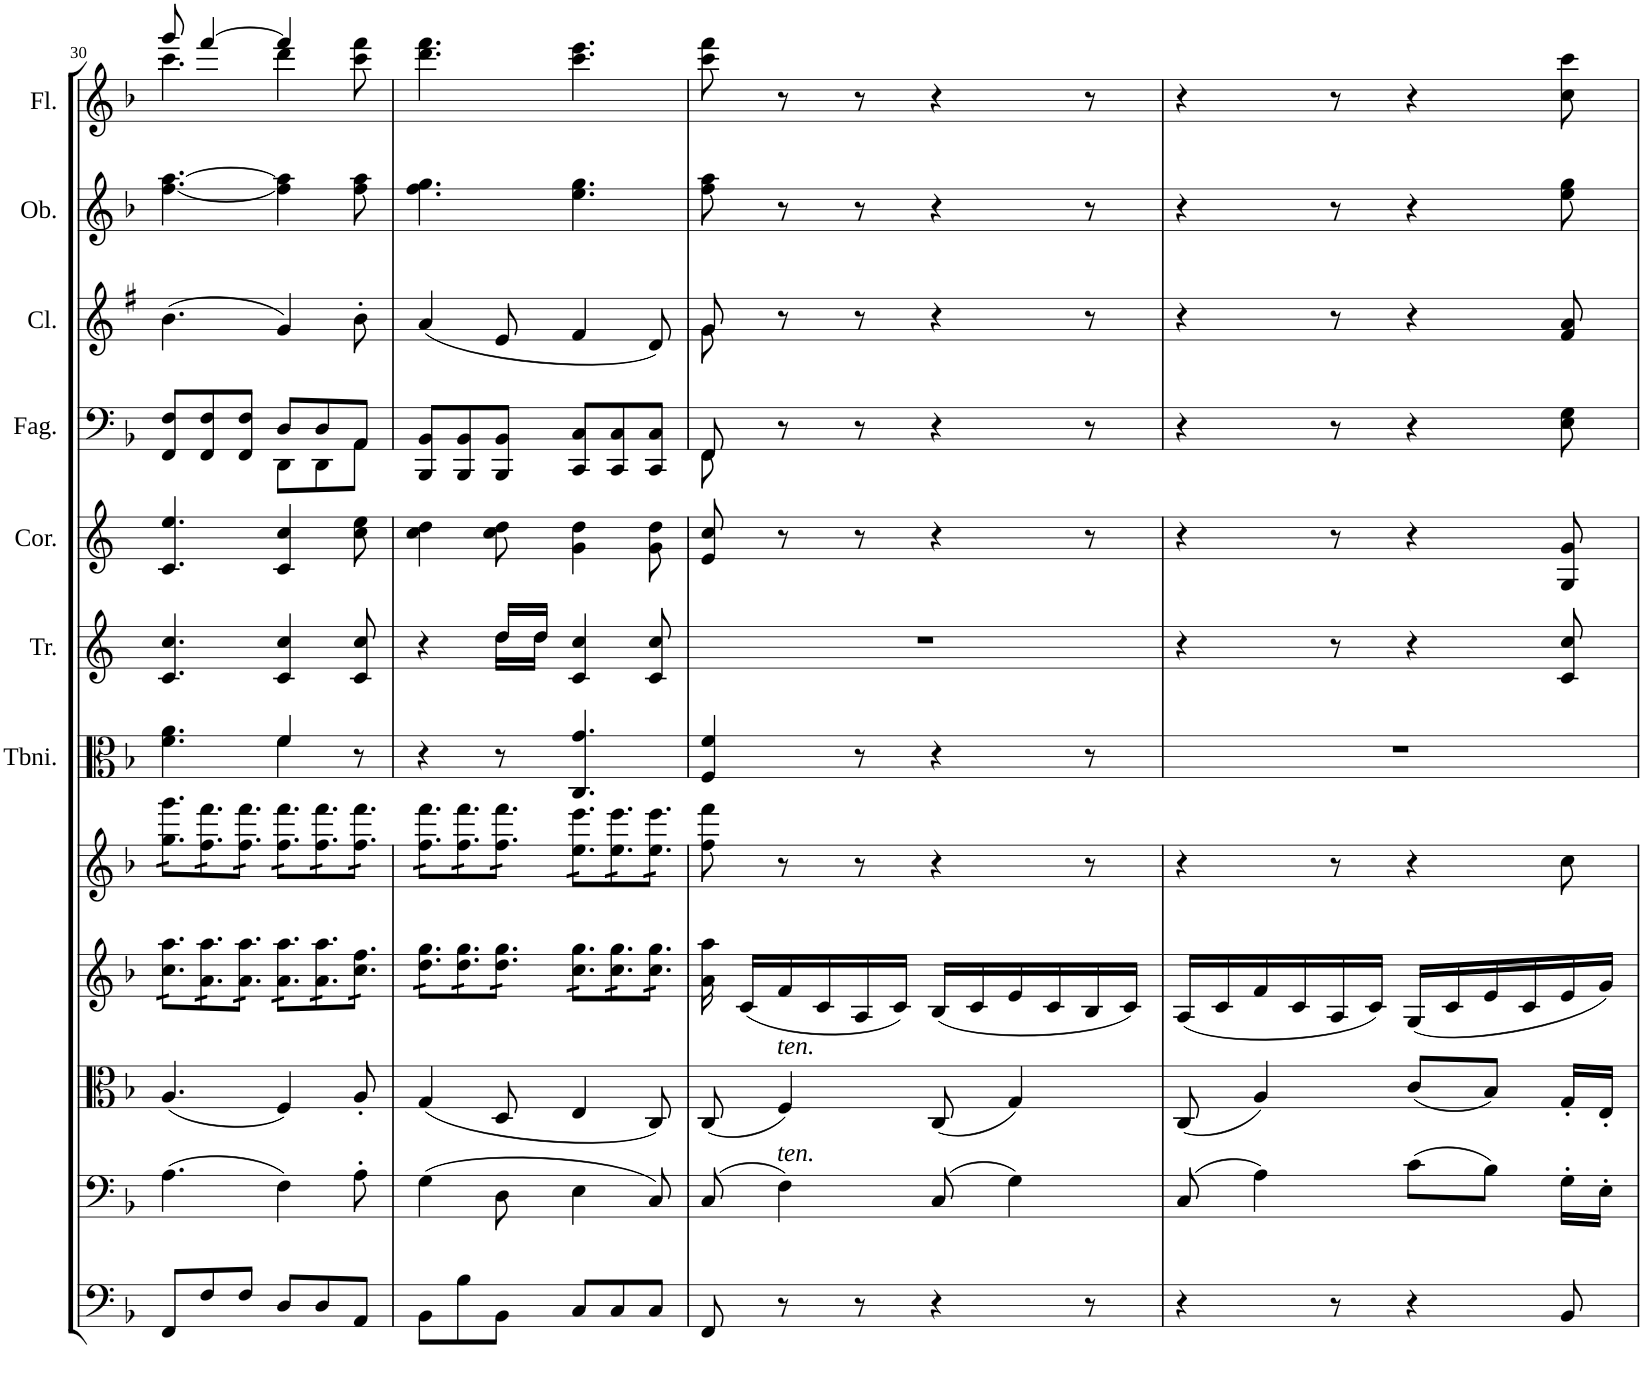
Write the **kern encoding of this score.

**kern	**kern	**kern	**kern	**kern	**kern	**kern	**kern	**kern	**kern	**kern	**kern
*part12	*part11	*part10	*part9	*part8	*part7	*part6	*part5	*part4	*part3	*part2	*part1
*staff12	*staff11	*staff10	*staff9	*staff8	*staff7	*staff6	*staff5	*staff4	*staff3	*staff2	*staff1
*I"Basso	*I"Violoncello	*I"Viola	*I"Violino II	*I"Violino I	*I"Tromboni Alto e Tenore	*I"Trombe in C	*I"Corni in F	*I"Fagotti	*I"Clarinetti in B	*I"Oboi	*I"Flauti
*	*	*	*	*	*I'Tbni.	*I'Tr.	*I'Cor.	*I'Fag.	*I'Cl.	*I'Ob.	*I'Fl.
!!LO:PB:g=z
*clefF4	*clefF4	*clefC3	*clefG2	*clefG2	*clefC3	*clefG2	*clefG2	*clefF4	*clefG2	*clefG2	*clefG2
*Trd7c12	*	*	*	*	*	*Trd1c2	*Trd4c7	*	*Trd1c2	*	*
*k[b-]	*k[b-]	*k[b-]	*k[b-]	*k[b-]	*k[b-]	*k[]	*k[]	*k[b-]	*k[f#]	*k[b-]	*k[b-]
*M6/8	*M6/8	*M6/8	*M6/8	*M6/8	*M6/8	*M6/8	*M6/8	*M6/8	*M6/8	*M6/8	*M6/8
=30	=30	=30	=30	=30	=30	=30	=30	=30	=30	=30	=30
*	*	*	*	*	*^	*	*	*^	*	*	*^
*	*	*	*tremolo	*	*	*	*	*	*	*	*	*	*	*
*	*	*	*	*tremolo	*	*	*	*	*	*	*	*	*	*
8FF/L	(4.A\	(4.A/	24cc\ 24aa\LL	24gg\ 24ggg\LL	4.f\ 4.a\	4.ryy	4.c/ 4.cc/	4.c/ 4.ee/	8FF/ 8F/L	4.ryy	(4.b\	[4.ff\ [4.aa\	8ggg/	4.ccc\
.	.	.	24cc\ 24aa\	24gg\ 24ggg\	.	.	.	.	.	.	.	.	.	.
.	.	.	24cc\ 24aa\	24gg\ 24ggg\	.	.	.	.	.	.	.	.	.	.
8F/	.	.	24a\ 24aa\	24ff\ 24fff\	.	.	.	.	8FF/ 8F/	.	.	.	[4fff/	.
.	.	.	24a\ 24aa\	24ff\ 24fff\	.	.	.	.	.	.	.	.	.	.
.	.	.	24a\ 24aa\	24ff\ 24fff\	.	.	.	.	.	.	.	.	.	.
8F/J	.	.	24a\ 24aa\	24ff\ 24fff\	.	.	.	.	8FF/ 8F/J	.	.	.	.	.
.	.	.	24a\ 24aa\	24ff\ 24fff\	.	.	.	.	.	.	.	.	.	.
.	.	.	24a\ 24aa\JJ	24ff\ 24fff\JJ	.	.	.	.	.	.	.	.	.	.
8D/L	4F\)	4F/)	24a\ 24aa\LL	24ff\ 24fff\LL	4f/	4f\	4c/ 4cc/	4c/ 4cc/	8D/L	8DD\L	4g/)	4ff\] 4aa\]	4fff/]	4ddd\
.	.	.	24a\ 24aa\	24ff\ 24fff\	.	.	.	.	.	.	.	.	.	.
.	.	.	24a\ 24aa\	24ff\ 24fff\	.	.	.	.	.	.	.	.	.	.
8D/	.	.	24a\ 24aa\	24ff\ 24fff\	.	.	.	.	8D/	8DD\	.	.	.	.
.	.	.	24a\ 24aa\	24ff\ 24fff\	.	.	.	.	.	.	.	.	.	.
.	.	.	24a\ 24aa\	24ff\ 24fff\	.	.	.	.	.	.	.	.	.	.
8AA/J	8A'\	8A'/	24cc\ 24ff\	24ff\ 24fff\	8r	8ryy	8c/ 8cc/	8cc\ 8ee\	8AA/J	8AA\J	8b'\	8ff\ 8aa\	8ccc\ 8fff\	8ryy
.	.	.	24cc\ 24ff\	24ff\ 24fff\	.	.	.	.	.	.	.	.	.	.
.	.	.	24cc\ 24ff\JJ	24ff\ 24fff\JJ	.	.	.	.	.	.	.	.	.	.
*	*	*	*	*	*v	*v	*	*	*v	*v	*	*	*v	*v
=31	=31	=31	=31	=31	=31	=31	=31	=31	=31	=31	=31
*	*	*	*	*	*	*^	*	*	*	*	*
8BB-\L	(4G\	(4G/	24dd\ 24gg\LL	24ff\ 24fff\LL	4r	4r	4ryy	4cc\ 4dd\	8BBB-/ 8BB-/L	(4a/	4.ff\ 4.gg\	4.ddd\ 4.fff\
.	.	.	24dd\ 24gg\	24ff\ 24fff\	.	.	.	.	.	.	.	.
.	.	.	24dd\ 24gg\	24ff\ 24fff\	.	.	.	.	.	.	.	.
8B-\	.	.	24dd\ 24gg\	24ff\ 24fff\	.	.	.	.	8BBB-/ 8BB-/	.	.	.
.	.	.	24dd\ 24gg\	24ff\ 24fff\	.	.	.	.	.	.	.	.
.	.	.	24dd\ 24gg\	24ff\ 24fff\	.	.	.	.	.	.	.	.
8BB-\J	8D\	8D/	24dd\ 24gg\	24ff\ 24fff\	8r	16dd/LL	16dd\LL	8cc\ 8dd\	8BBB-/ 8BB-/J	8e/	.	.
.	.	.	24dd\ 24gg\	24ff\ 24fff\	.	.	.	.	.	.	.	.
.	.	.	.	.	.	16dd/JJ	16dd\JJ	.	.	.	.	.
.	.	.	24dd\ 24gg\JJ	24ff\ 24fff\JJ	.	.	.	.	.	.	.	.
8C/L	4E\	4E/	24cc\ 24gg\LL	24ee\ 24eee\LL	4.C/ 4.g/	4c/ 4cc/	4.ryy	4g\ 4dd\	8CC/ 8C/L	4f#/	4.ee\ 4.gg\	4.ccc\ 4.eee\
.	.	.	24cc\ 24gg\	24ee\ 24eee\	.	.	.	.	.	.	.	.
.	.	.	24cc\ 24gg\	24ee\ 24eee\	.	.	.	.	.	.	.	.
8C/	.	.	24cc\ 24gg\	24ee\ 24eee\	.	.	.	.	8CC/ 8C/	.	.	.
.	.	.	24cc\ 24gg\	24ee\ 24eee\	.	.	.	.	.	.	.	.
.	.	.	24cc\ 24gg\	24ee\ 24eee\	.	.	.	.	.	.	.	.
8C/J	8C/)	8C/)	24cc\ 24gg\	24ee\ 24eee\	.	8c/ 8cc/	.	8g\ 8dd\	8CC/ 8C/J	8d/)	.	.
.	.	.	24cc\ 24gg\	24ee\ 24eee\	.	.	.	.	.	.	.	.
.	.	.	24cc\ 24gg\JJ	24ee\ 24eee\JJ	.	.	.	.	.	.	.	.
*	*	*	*	*Xtremolo	*	*	*	*	*	*	*	*
*	*	*	*Xtremolo	*	*	*	*	*	*	*	*	*
*	*	*	*	*	*	*v	*v	*	*	*	*	*
=32	=32	=32	=32	=32	=32	=32	=32	=32	=32	=32	=32
*	*	*	*	*	*	*	*	*^	*^	*	*
8FF/	(8C/	(8C/	16a\ 16aa\	8ff\ 8fff\	4F/' 4f/'	2.r	8e/ 8cc/	8FF/	8FF\	8g/	8g\	8ff\ 8aa\	8ccc\ 8fff\
.	.	.	(16c/LL	.	.	.	.	.	.	.	.	.	.
!	!	!LO:TX:a:i:t=ten.	!	!	!	!	!	!	!	!	!	!	!
!	!LO:TX:a:i:t=ten.	!	!	!	!	!	!	!	!	!	!	!	!
8r	4F\)	4F/)	16f/	8r	.	.	8r	8r	2ryy	8r	2ryy	8r	8r
.	.	.	16c/	.	.	.	.	.	.	.	.	.	.
8r	.	.	16A/	8r	8r	.	8r	8r	.	8r	.	8r	8r
.	.	.	16c/JJ)	.	.	.	.	.	.	.	.	.	.
4r	(8C/	(8C/	(16B-/LL	4r	4r	.	4r	4r	.	4r	.	4r	4r
.	.	.	16c/	.	.	.	.	.	.	.	.	.	.
.	4G\)	4G/)	16e/	.	.	.	.	.	.	.	.	.	.
.	.	.	16c/	.	.	.	.	.	.	.	.	.	.
8r	.	.	16B-/	8r	8r	.	8r	8r	8ryy	8r	8ryy	8r	8r
.	.	.	16c/JJ)	.	.	.	.	.	.	.	.	.	.
*	*	*	*	*	*	*	*	*v	*v	*	*	*	*
*	*	*	*	*	*	*	*	*	*v	*v	*	*
=33	=33	=33	=33	=33	=33	=33	=33	=33	=33	=33	=33
4r	(8C/	(8C/	(16A/LL	4r	2.r	4r	4r	4r	4r	4r	4r
.	.	.	16c/	.	.	.	.	.	.	.	.
.	4A\)	4A/)	16f/	.	.	.	.	.	.	.	.
.	.	.	16c/	.	.	.	.	.	.	.	.
8r	.	.	16A/	8r	.	8r	8r	8r	8r	8r	8r
.	.	.	16c/JJ)	.	.	.	.	.	.	.	.
4r	(8c\L	(8c/L	(16G/LL	4r	.	4r	4r	4r	4r	4r	4r
.	.	.	16c/	.	.	.	.	.	.	.	.
.	8B-\J)	8B-/J)	16e/	.	.	.	.	.	.	.	.
.	.	.	16c/	.	.	.	.	.	.	.	.
8BB-/	16G'\LL	16G'/LL	16e/	8cc\	.	8c/ 8cc/	8G/ 8g/	8E\ 8G\	8f#/ 8a/	8ee\ 8gg\	8cc\ 8ccc\
.	16E'\JJ	16E'/JJ	16g/JJ)	.	.	.	.	.	.	.	.
=	=	=	=	=	=	=	=	=	=	=	=
*-	*-	*-	*-	*-	*-	*-	*-	*-	*-	*-	*-
